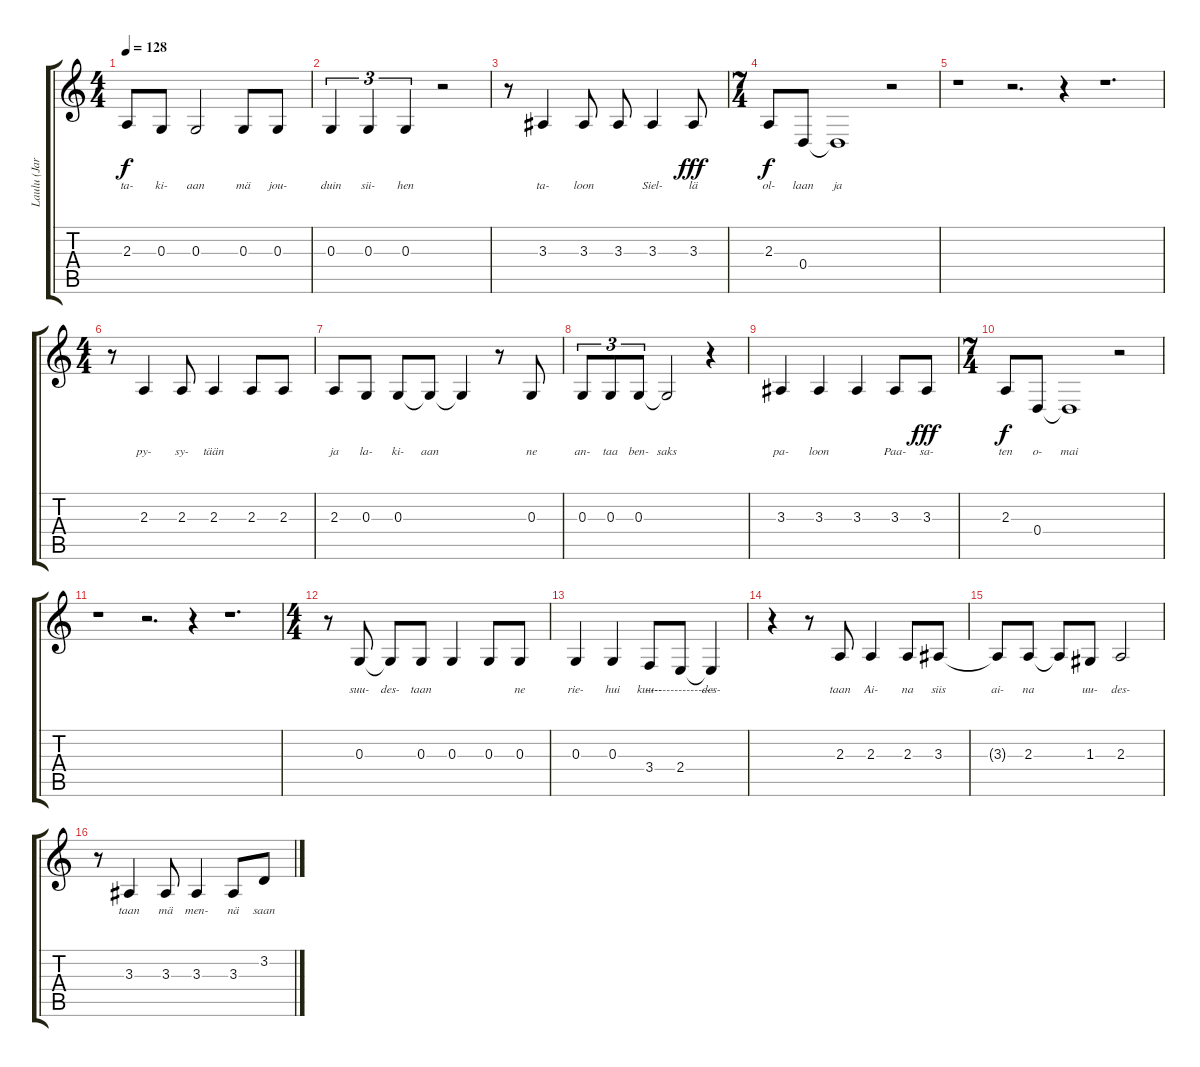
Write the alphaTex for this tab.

\track ("Laulu (Jari Yliaho)" "Laulu (Jar") {instrument altosax}
\staff {score tabs}
\tuning (E4 B3 G3 D3 A2 E2) {hide}
\ts (4 4)
\tempo 128
\clef g2
\ks c
2.3.8{lyrics (0 "ta-") lyrics (1 "") lyrics (2 "") lyrics (3 "") lyrics (4 "") dy f} 0.3.8{lyrics (0 "ki-") lyrics (1 "") lyrics (2 "") lyrics (3 "") lyrics (4 "")} 0.3.2{lyrics (0 "aan") lyrics (1 "") lyrics (2 "") lyrics (3 "") lyrics (4 "")} 0.3.8{lyrics (0 "mä") lyrics (1 "") lyrics (2 "") lyrics (3 "") lyrics (4 "")} 0.3.8{lyrics (0 "jou-") lyrics (1 "") lyrics (2 "") lyrics (3 "") lyrics (4 "")} |
0.3.4{tu (3 2) lyrics (0 "duin") lyrics (1 "") lyrics (2 "") lyrics (3 "") lyrics (4 "")} 0.3.4{tu (3 2) lyrics (0 "sii-") lyrics (1 "") lyrics (2 "") lyrics (3 "") lyrics (4 "")} 0.3.4{tu (3 2) lyrics (0 "hen") lyrics (1 "") lyrics (2 "") lyrics (3 "") lyrics (4 "")} r.2 |
r.8 3.3.4{lyrics (0 "ta-") lyrics (1 "") lyrics (2 "") lyrics (3 "") lyrics (4 "")} 3.3.8{lyrics (0 "loon") lyrics (1 "") lyrics (2 "") lyrics (3 "") lyrics (4 "")} 3.3.8{lyrics (0 "") lyrics (1 "") lyrics (2 "") lyrics (3 "") lyrics (4 "")} 3.3.4{lyrics (0 "Siel-") lyrics (1 "") lyrics (2 "") lyrics (3 "") lyrics (4 "")} 3.3.8{lyrics (0 "lä") lyrics (1 "") lyrics (2 "") lyrics (3 "") lyrics (4 "") dy fff} |
\ts (7 4)
2.3.8{lyrics (0 "ol-") lyrics (1 "") lyrics (2 "") lyrics (3 "") lyrics (4 "") dy f} 0.4.8{lyrics (0 "laan") lyrics (1 "") lyrics (2 "") lyrics (3 "") lyrics (4 "")} 0.4{t}.1{lyrics (0 "ja") lyrics (1 "") lyrics (2 "") lyrics (3 "") lyrics (4 "")} r.2 |
r.1 r.2{d} r.4 r.1{d} |
\ts (4 4)
r.8 2.3.4{lyrics (0 "py-") lyrics (1 "") lyrics (2 "") lyrics (3 "") lyrics (4 "")} 2.3.8{lyrics (0 "sy-") lyrics (1 "") lyrics (2 "") lyrics (3 "") lyrics (4 "")} 2.3.4{lyrics (0 "tään") lyrics (1 "") lyrics (2 "") lyrics (3 "") lyrics (4 "")} 2.3.8{lyrics (0 "") lyrics (1 "") lyrics (2 "") lyrics (3 "") lyrics (4 "")} 2.3.8{lyrics (0 "") lyrics (1 "") lyrics (2 "") lyrics (3 "") lyrics (4 "")} |
2.3.8{lyrics (0 "ja") lyrics (1 "") lyrics (2 "") lyrics (3 "") lyrics (4 "")} 0.3.8{lyrics (0 "la-") lyrics (1 "") lyrics (2 "") lyrics (3 "") lyrics (4 "")} 0.3.8{lyrics (0 "ki-") lyrics (1 "") lyrics (2 "") lyrics (3 "") lyrics (4 "")} 0.3{t}.8{lyrics (0 "aan") lyrics (1 "") lyrics (2 "") lyrics (3 "") lyrics (4 "")} 0.3{t}.4{lyrics (0 "") lyrics (1 "") lyrics (2 "") lyrics (3 "") lyrics (4 "")} r.8 0.3.8{lyrics (0 "ne") lyrics (1 "") lyrics (2 "") lyrics (3 "") lyrics (4 "")} |
0.3.8{tu (3 2) lyrics (0 "an-") lyrics (1 "") lyrics (2 "") lyrics (3 "") lyrics (4 "")} 0.3.8{tu (3 2) lyrics (0 "taa") lyrics (1 "") lyrics (2 "") lyrics (3 "") lyrics (4 "")} 0.3.8{tu (3 2) lyrics (0 "ben-") lyrics (1 "") lyrics (2 "") lyrics (3 "") lyrics (4 "")} 0.3{t}.2{lyrics (0 "saks") lyrics (1 "") lyrics (2 "") lyrics (3 "") lyrics (4 "")} r.4 |
3.3.4{lyrics (0 "pa-") lyrics (1 "") lyrics (2 "") lyrics (3 "") lyrics (4 "")} 3.3.4{lyrics (0 "loon") lyrics (1 "") lyrics (2 "") lyrics (3 "") lyrics (4 "")} 3.3.4{lyrics (0 "") lyrics (1 "") lyrics (2 "") lyrics (3 "") lyrics (4 "")} 3.3.8{lyrics (0 "Paa-") lyrics (1 "") lyrics (2 "") lyrics (3 "") lyrics (4 "")} 3.3.8{lyrics (0 "sa-") lyrics (1 "") lyrics (2 "") lyrics (3 "") lyrics (4 "") dy fff} |
\ts (7 4)
2.3.8{lyrics (0 "ten") lyrics (1 "") lyrics (2 "") lyrics (3 "") lyrics (4 "") dy f} 0.4.8{lyrics (0 "o-") lyrics (1 "") lyrics (2 "") lyrics (3 "") lyrics (4 "")} 0.4{t}.1{lyrics (0 "mai") lyrics (1 "") lyrics (2 "") lyrics (3 "") lyrics (4 "")} r.2 |
r.1 r.2{d} r.4 r.1{d} |
\ts (4 4)
r.8 0.3.8{lyrics (0 "suu-") lyrics (1 "") lyrics (2 "") lyrics (3 "") lyrics (4 "")} 0.3{t}.8{lyrics (0 "des-") lyrics (1 "") lyrics (2 "") lyrics (3 "") lyrics (4 "")} 0.3.8{lyrics (0 "taan") lyrics (1 "") lyrics (2 "") lyrics (3 "") lyrics (4 "")} 0.3.4{lyrics (0 "") lyrics (1 "") lyrics (2 "") lyrics (3 "") lyrics (4 "")} 0.3.8{lyrics (0 "") lyrics (1 "") lyrics (2 "") lyrics (3 "") lyrics (4 "")} 0.3.8{lyrics (0 "ne") lyrics (1 "") lyrics (2 "") lyrics (3 "") lyrics (4 "")} |
0.3.4{lyrics (0 "rie-") lyrics (1 "") lyrics (2 "") lyrics (3 "") lyrics (4 "")} 0.3.4{lyrics (0 "hui") lyrics (1 "") lyrics (2 "") lyrics (3 "") lyrics (4 "")} 3.4.8{lyrics (0 "kuu--") lyrics (1 "") lyrics (2 "") lyrics (3 "") lyrics (4 "")} 2.4.8{lyrics (0 "-----------------") lyrics (1 "") lyrics (2 "") lyrics (3 "") lyrics (4 "")} 2.4{t}.4{lyrics (0 "des-") lyrics (1 "") lyrics (2 "") lyrics (3 "") lyrics (4 "")} |
r.4 r.8 2.3.8{lyrics (0 "taan") lyrics (1 "") lyrics (2 "") lyrics (3 "") lyrics (4 "")} 2.3.4{lyrics (0 "Ai-") lyrics (1 "") lyrics (2 "") lyrics (3 "") lyrics (4 "")} 2.3.8{lyrics (0 "na") lyrics (1 "") lyrics (2 "") lyrics (3 "") lyrics (4 "")} 3.3.8{lyrics (0 "siis") lyrics (1 "") lyrics (2 "") lyrics (3 "") lyrics (4 "")} |
3.3{t}.8{lyrics (0 "ai-") lyrics (1 "") lyrics (2 "") lyrics (3 "") lyrics (4 "")} 2.3.8{lyrics (0 "na") lyrics (1 "") lyrics (2 "") lyrics (3 "") lyrics (4 "")} 2.3{t}.8{lyrics (0 "") lyrics (1 "") lyrics (2 "") lyrics (3 "") lyrics (4 "")} 1.3.8{lyrics (0 "uu-") lyrics (1 "") lyrics (2 "") lyrics (3 "") lyrics (4 "")} 2.3.2{lyrics (0 "des-") lyrics (1 "") lyrics (2 "") lyrics (3 "") lyrics (4 "")} |
r.8 3.3.4{lyrics (0 "taan") lyrics (1 "") lyrics (2 "") lyrics (3 "") lyrics (4 "")} 3.3.8{lyrics (0 "mä") lyrics (1 "") lyrics (2 "") lyrics (3 "") lyrics (4 "")} 3.3.4{lyrics (0 "men-") lyrics (1 "") lyrics (2 "") lyrics (3 "") lyrics (4 "")} 3.3.8{lyrics (0 "nä") lyrics (1 "") lyrics (2 "") lyrics (3 "") lyrics (4 "")} 3.2.8{lyrics (0 "saan") lyrics (1 "") lyrics (2 "") lyrics (3 "") lyrics (4 "")}
